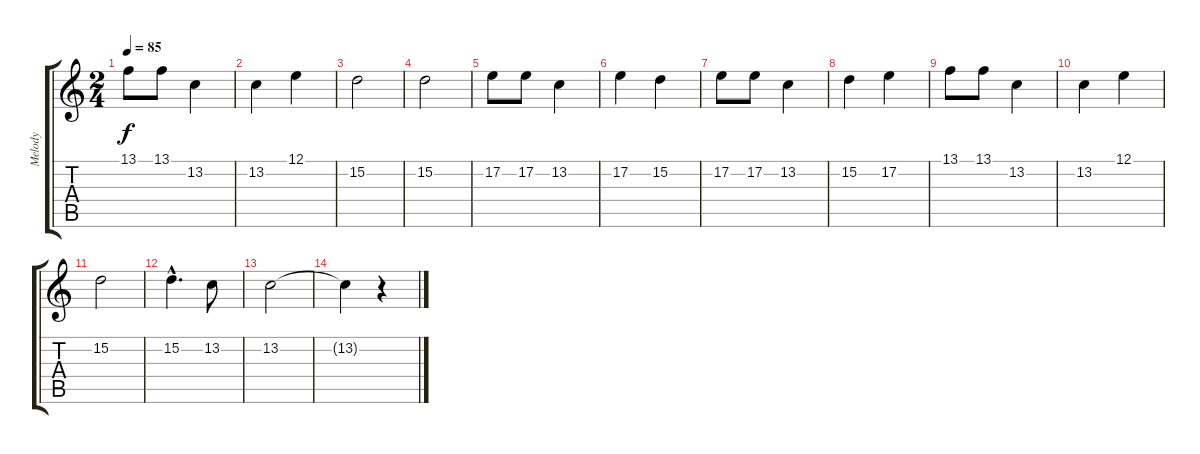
\track ("Melody" "Melody") {instrument piccolo}
\staff {score tabs}
\tuning (E4 B3 G3 D3 A2 E2) {hide}
\ts (2 4)
\tempo 85
\clef g2
\ks c
13.1.8{dy f} 13.1.8 13.2.4 |
13.2.4 12.1.4 |
15.2.2 |
15.2.2 |
17.2.8 17.2.8 13.2.4 |
17.2.4 15.2.4 |
17.2.8 17.2.8 13.2.4 |
15.2.4 17.2.4 |
13.1.8 13.1.8 13.2.4 |
13.2.4 12.1.4 |
15.2.2 |
15.2{hac}.4{d} 13.2.8 |
13.2.2{volume 0} |
13.2{t}.4 r.4
